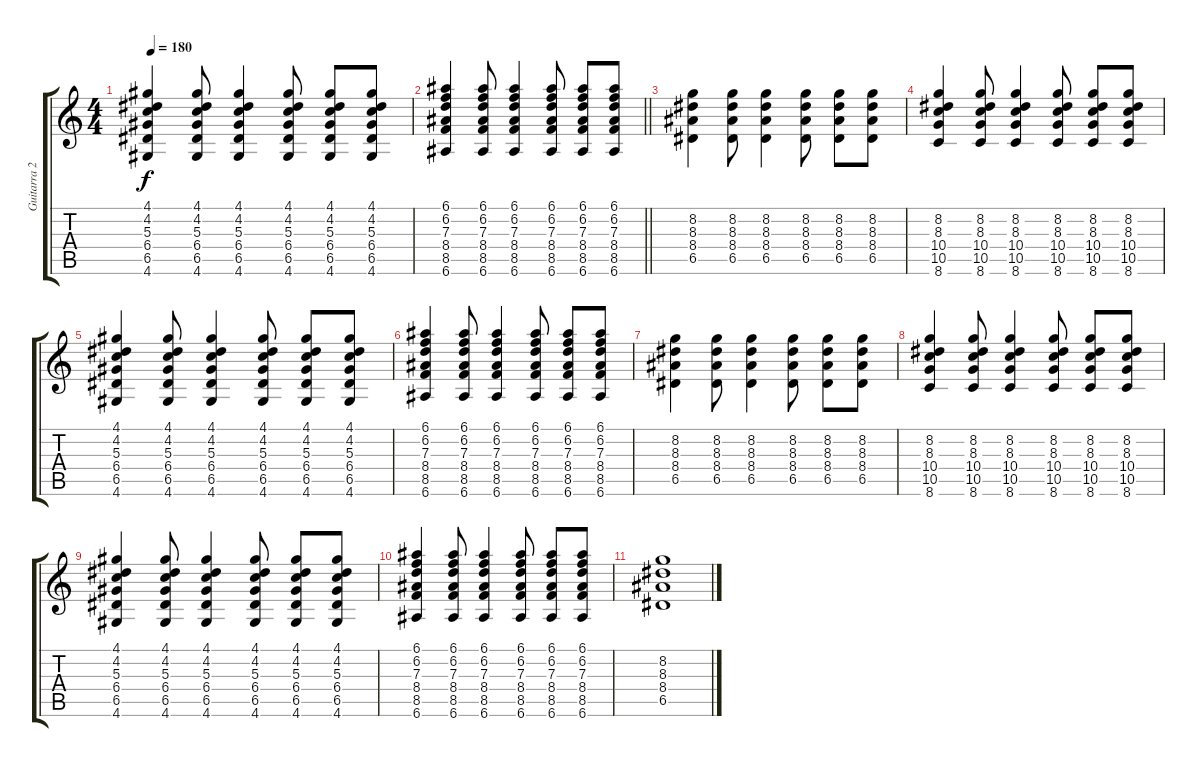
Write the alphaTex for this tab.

\track ("Guitarra 2" "Guitarra 2") {instrument distortionguitar}
\staff {score tabs}
\tuning (E4 B3 G3 D3 A2 E2) {hide}
\ts (4 4)
\tempo 180
\clef g2
\ks c
(4.1 4.2 5.3 6.4 6.5 4.6).4{dy f} (4.1 4.2 5.3 6.4 6.5 4.6).8 (4.1 4.2 5.3 6.4 6.5 4.6).4 (4.1 4.2 5.3 6.4 6.5 4.6).8 (4.1 4.2 5.3 6.4 6.5 4.6).8 (4.1 4.2 5.3 6.4 6.5 4.6).8 |
\barLineRight lightlight
(6.1 6.2 7.3 8.4 8.5 6.6).4 (6.1 6.2 7.3 8.4 8.5 6.6).8 (6.1 6.2 7.3 8.4 8.5 6.6).4 (6.1 6.2 7.3 8.4 8.5 6.6).8 (6.1 6.2 7.3 8.4 8.5 6.6).8 (6.1 6.2 7.3 8.4 8.5 6.6).8 |
\section ("" "")
(8.2 8.3 8.4 6.5).4 (8.2 8.3 8.4 6.5).8 (8.2 8.3 8.4 6.5).4 (8.2 8.3 8.4 6.5).8 (8.2 8.3 8.4 6.5).8 (8.2 8.3 8.4 6.5).8 |
(8.2 8.3 10.4 10.5 8.6).4 (8.2 8.3 10.4 10.5 8.6).8 (8.2 8.3 10.4 10.5 8.6).4 (8.2 8.3 10.4 10.5 8.6).8 (8.2 8.3 10.4 10.5 8.6).8 (8.2 8.3 10.4 10.5 8.6).8 |
(4.1 4.2 5.3 6.4 6.5 4.6).4 (4.1 4.2 5.3 6.4 6.5 4.6).8 (4.1 4.2 5.3 6.4 6.5 4.6).4 (4.1 4.2 5.3 6.4 6.5 4.6).8 (4.1 4.2 5.3 6.4 6.5 4.6).8 (4.1 4.2 5.3 6.4 6.5 4.6).8 |
(6.1 6.2 7.3 8.4 8.5 6.6).4 (6.1 6.2 7.3 8.4 8.5 6.6).8 (6.1 6.2 7.3 8.4 8.5 6.6).4 (6.1 6.2 7.3 8.4 8.5 6.6).8 (6.1 6.2 7.3 8.4 8.5 6.6).8 (6.1 6.2 7.3 8.4 8.5 6.6).8 |
(8.2 8.3 8.4 6.5).4 (8.2 8.3 8.4 6.5).8 (8.2 8.3 8.4 6.5).4 (8.2 8.3 8.4 6.5).8 (8.2 8.3 8.4 6.5).8 (8.2 8.3 8.4 6.5).8 |
(8.2 8.3 10.4 10.5 8.6).4 (8.2 8.3 10.4 10.5 8.6).8 (8.2 8.3 10.4 10.5 8.6).4 (8.2 8.3 10.4 10.5 8.6).8 (8.2 8.3 10.4 10.5 8.6).8 (8.2 8.3 10.4 10.5 8.6).8 |
(4.1 4.2 5.3 6.4 6.5 4.6).4 (4.1 4.2 5.3 6.4 6.5 4.6).8 (4.1 4.2 5.3 6.4 6.5 4.6).4 (4.1 4.2 5.3 6.4 6.5 4.6).8 (4.1 4.2 5.3 6.4 6.5 4.6).8 (4.1 4.2 5.3 6.4 6.5 4.6).8 |
(6.1 6.2 7.3 8.4 8.5 6.6).4 (6.1 6.2 7.3 8.4 8.5 6.6).8 (6.1 6.2 7.3 8.4 8.5 6.6).4 (6.1 6.2 7.3 8.4 8.5 6.6).8 (6.1 6.2 7.3 8.4 8.5 6.6).8 (6.1 6.2 7.3 8.4 8.5 6.6).8 |
(8.2 8.3 8.4 6.5).1
